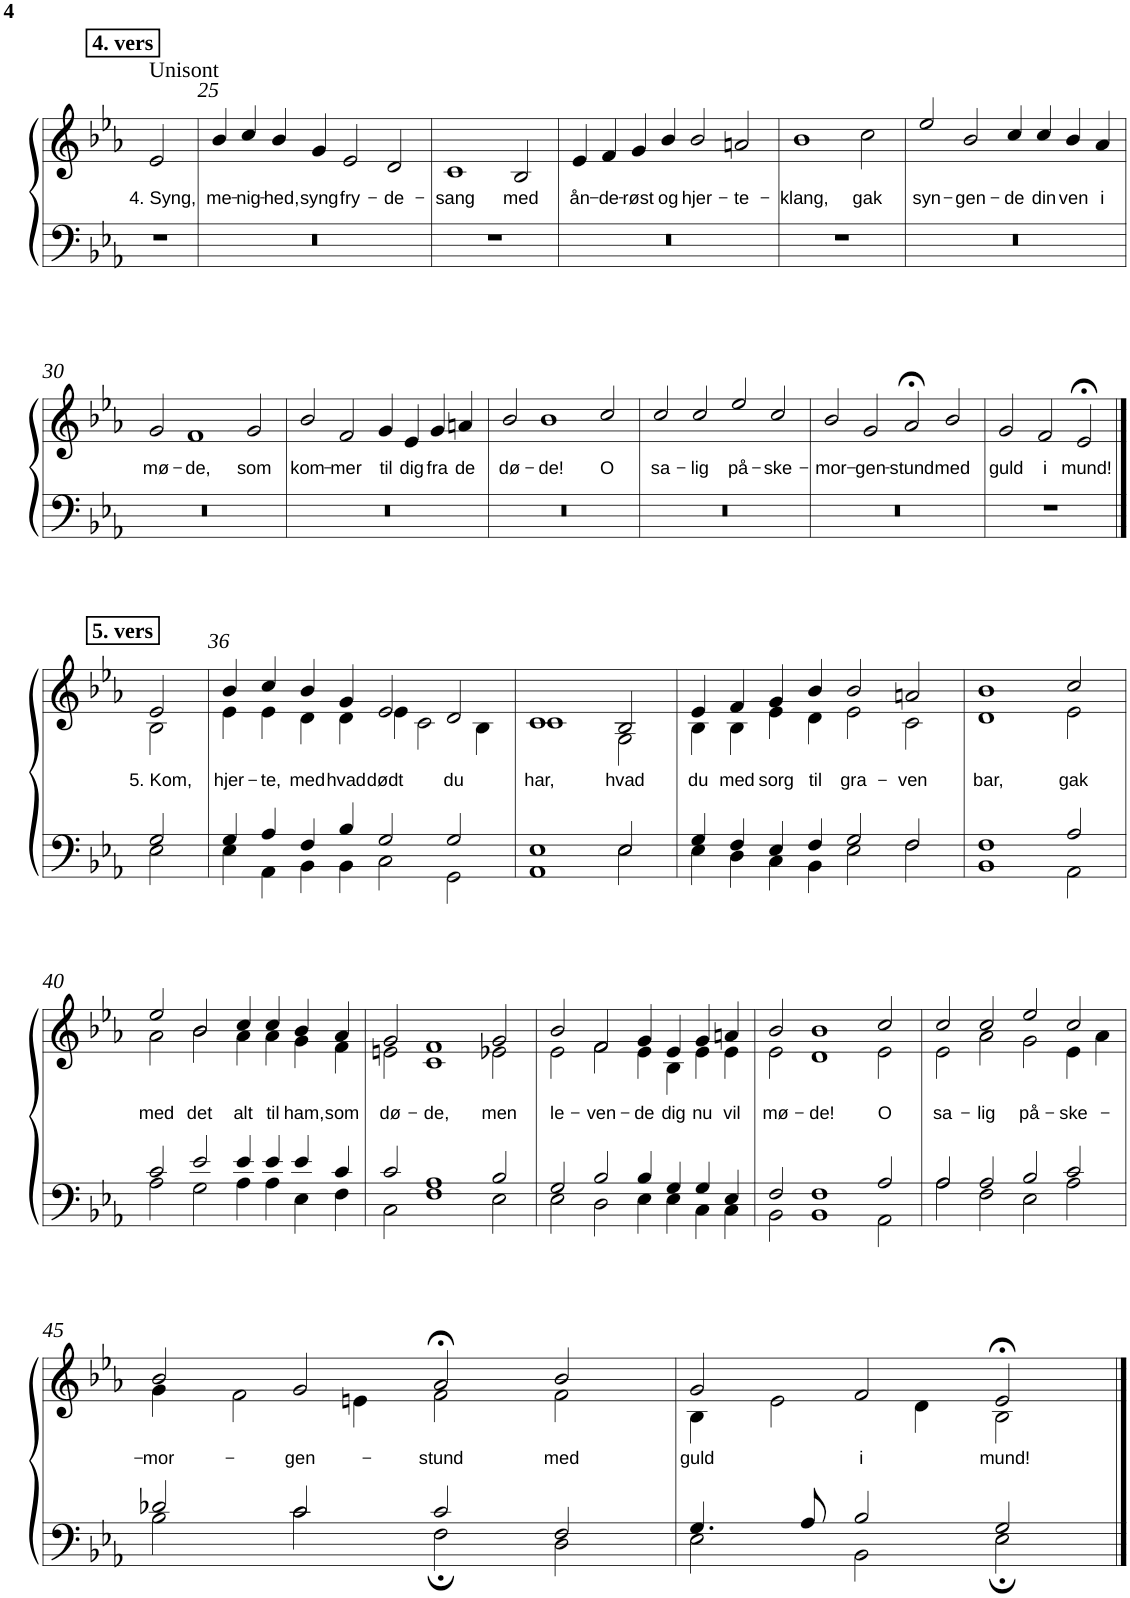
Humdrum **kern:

**kern	**kern	**text	**kern
*part2	*part2	*part2	*part1
*staff3	*staff2	*staff2	*staff1
*I"Piano	*	*	*I"Diskant
*I'Pno	*	*	*I'D
!!LO:PB:g=z
*clefF4	*clefG2	*	*clefG2
*k[b-e-a-]	*k[b-e-a-]	*	*k[b-e-a-]
*E-:	*E-:	*	*E-:
*M4/2	*M4/2	*	*M4/2
*met(c|)	*met(c|)	*	*met(c|)
!!LO:REH:place=s1:a:B:cj:t=4. vers
=24X3	=24X3	=24X3	=24X3
!	!LO:TX:a:t=Unisont	!	!
!	!	!LO:LY:b	!
0r	2e-/	4. Syng,	2r
.	1.ryy	.	1.ryy
=25	=25	=25	=25
!	!	!LO:LY:b	!
0r	4b-/	me-	0r
!	!	!LO:LY:b	!
.	4cc/	-nig-	.
!	!	!LO:LY:b	!
.	4b-/	-hed,	.
!	!	!LO:LY:b	!
.	4g/	syng	.
!	!	!LO:LY:b	!
.	2e-/	fry-	.
!	!	!LO:LY:b	!
.	2d/	-de-	.
=26	=26	=26	=26
!	!	!LO:LY:b	!
0r	1c	-sang	1r
!	!	!LO:LY:b	!
.	2B-/	med	2r
.	2ryy	.	2ryy
=27	=27	=27	=27
!	!	!LO:LY:b	!
0r	4e-/	ån-	0r
!	!	!LO:LY:b	!
.	4f/	-de-	.
!	!	!LO:LY:b	!
.	4g/	-røst	.
!	!	!LO:LY:b	!
.	4b-/	og	.
!	!	!LO:LY:b	!
.	2b-/	hjer-	.
!	!	!LO:LY:b	!
.	2an/	-te-	.
=28	=28	=28	=28
!	!	!LO:LY:b	!
0r	1b-	-klang,	1r
!	!	!LO:LY:b	!
.	2cc\	gak	2r
.	2ryy	.	2ryy
=29	=29	=29	=29
!	!	!LO:LY:b	!
0r	2ee-/	syn-	0r
!	!	!LO:LY:b	!
.	2b-/	-gen-	.
!	!	!LO:LY:b	!
.	4cc/	-de	.
!	!	!LO:LY:b	!
.	4cc/	din	.
!	!	!LO:LY:b	!
.	4b-/	ven	.
!	!	!LO:LY:b	!
.	4a-/	i	.
!!LO:LB:g=z
=30	=30	=30	=30
!	!	!LO:LY:b	!
0r	2g/	mø-	0r
!	!	!LO:LY:b	!
.	1f	-de,	.
!	!	!LO:LY:b	!
.	2g/	som	.
=31	=31	=31	=31
!	!	!LO:LY:b	!
0r	2b-/	kom-	0r
!	!	!LO:LY:b	!
.	2f/	-mer	.
!	!	!LO:LY:b	!
.	4g/	til	.
!	!	!LO:LY:b	!
.	4e-/	dig	.
!	!	!LO:LY:b	!
.	4g/	fra	.
!	!	!LO:LY:b	!
.	4an/	de	.
=32	=32	=32	=32
!	!	!LO:LY:b	!
0r	2b-/	dø-	0r
!	!	!LO:LY:b	!
.	1b-	-de!	.
!	!	!LO:LY:b	!
.	2cc/	O	.
=33	=33	=33	=33
!	!	!LO:LY:b	!
0r	2cc/	sa-	0r
!	!	!LO:LY:b	!
.	2cc/	-lig	.
!	!	!LO:LY:b	!
.	2ee-/	på-	.
!	!	!LO:LY:b	!
.	2cc/	-ske-	.
=34	=34	=34	=34
!	!	!LO:LY:b	!
0r	2b-/	-mor-	0r
!	!	!LO:LY:b	!
.	2g/	-gen-	.
!	!	!LO:LY:b	!
.	2a-;</	-stund	.
!	!	!LO:LY:b	!
.	2b-/	med	.
=35	=35	=35	=35
!	!	!LO:LY:b	!
0r	2g/	guld	1r
!	!	!LO:LY:b	!
.	2f/	i	.
!	!	!LO:LY:b	!
.	2e-;</	mund!	2r
.	2ryy	.	2ryy
!!LO:LB:g=z
!!LO:REH:place=s1:a:B:cj:t=5. vers
==35X4	==35X4	==35X4	==35X4
*^	*	*	*
!	!	!	!LO:LY:b	!
*	*	*^	*	*
2G/	2E-\	2e-/	2B-\	5. Kom,	2r
=36	=36	=36	=36	=36	=36
!	!	!	!	!LO:LY:b	!
4G/	4E-\	4b-/	4e-\	hjer-	0r
!	!	!	!	!LO:LY:b	!
4A-/	4AA-\	4cc/	4e-\	-te,	.
!	!	!	!	!LO:LY:b	!
4F/	4BB-\	4b-/	4d\	med	.
!	!	!	!	!LO:LY:b	!
4B-/	4BB-\	4g/	4d\	hvad	.
!	!	!	!	!LO:LY:b	!
2G/	2C\	2e-/	4e-\	dødt	.
.	.	.	2c\	.	.
!	!	!	!	!LO:LY:b	!
2G/	2GG\	2d/	.	du	.
.	.	.	4B-\	.	.
=37	=37	=37	=37	=37	=37
!	!	!	!	!LO:LY:b	!
1E-	1AA-	1c	1c	har,	1r
!	!	!	!	!LO:LY:b	!
2E-/	2E-\	2B-/	2G\	hvad	2r
=38	=38	=38	=38	=38	=38
!	!	!	!	!LO:LY:b	!
4G/	4E-\	4e-/	4B-\	du	0r
!	!	!	!	!LO:LY:b	!
4F/	4D\	4f/	4B-\	med	.
!	!	!	!	!LO:LY:b	!
4E-/	4C\	4g/	4e-\	sorg	.
!	!	!	!	!LO:LY:b	!
4F/	4BB-\	4b-/	4d\	til	.
!	!	!	!	!LO:LY:b	!
2G/	2E-\	2b-/	2e-\	gra-	.
!	!	!	!	!LO:LY:b	!
2F/	2F\	2an/	2c\	-ven	.
=39	=39	=39	=39	=39	=39
!	!	!	!	!LO:LY:b	!
1F	1BB-	1b-	1d	bar,	1r
!	!	!	!	!LO:LY:b	!
2A-/	2AA-\	2cc/	2e-\	gak	2r
!!LO:LB:g=z
=40	=40	=40	=40	=40	=40
!	!	!	!	!LO:LY:b	!
2c/	2A-\	2ee-/	2a-\	med	0r
!	!	!	!	!LO:LY:b	!
2e-/	2G\	2b-/	2b-\	det	.
!	!	!	!	!LO:LY:b	!
4e-/	4A-\	4cc/	4a-\	alt	.
!	!	!	!	!LO:LY:b	!
4e-/	4A-\	4cc/	4a-\	til	.
!	!	!	!	!LO:LY:b	!
4e-/	4E-\	4b-/	4g\	ham,	.
!	!	!	!	!LO:LY:b	!
4c/	4F\	4a-/	4f\	som	.
=41	=41	=41	=41	=41	=41
!	!	!	!	!LO:LY:b	!
2c/	2C\	2g/	2en\	dø-	0r
!	!	!	!	!LO:LY:b	!
1A-	1F	1f	1c	-de,	.
!	!	!	!	!LO:LY:b	!
2B-/	2E-\	2g/	2e-X\	men	.
=42	=42	=42	=42	=42	=42
!	!	!	!	!LO:LY:b	!
2G/	2E-\	2b-/	2e-\	le-	0r
!	!	!	!	!LO:LY:b	!
2B-/	2D\	2f/	2f\	-ven-	.
!	!	!	!	!LO:LY:b	!
4B-/	4E-\	4g/	4e-\	-de	.
!	!	!	!	!LO:LY:b	!
4G/	4E-\	4e-/	4B-\	dig	.
!	!	!	!	!LO:LY:b	!
4G/	4C\	4g/	4e-\	nu	.
!	!	!	!	!LO:LY:b	!
4E-/	4C\	4an/	4e-\	vil	.
=43	=43	=43	=43	=43	=43
!	!	!	!	!LO:LY:b	!
2F/	2BB-\	2b-/	2e-\	mø-	0r
!	!	!	!	!LO:LY:b	!
1F	1BB-	1b-	1d	-de!	.
!	!	!	!	!LO:LY:b	!
2A-/	2AA-\	2cc/	2e-\	O	.
=44	=44	=44	=44	=44	=44
!	!	!	!	!LO:LY:b	!
2A-/	2A-\	2cc/	2e-\	sa-	0r
!	!	!	!	!LO:LY:b	!
2A-/	2F\	2cc/	2a-\	-lig	.
!	!	!	!	!LO:LY:b	!
2B-/	2E-\	2ee-/	2g\	på-	.
!	!	!	!	!LO:LY:b	!
2c/	2A-\	2cc/	4e-\	-ske-	.
.	.	.	4a-\	.	.
!!LO:LB:g=z
=45	=45	=45	=45	=45	=45
!	!	!	!	!LO:LY:b	!
2d-X/	2B-\	2b-/	4g\	-mor-	0r
.	.	.	2f\	.	.
!	!	!	!	!LO:LY:b	!
2c/	2c\	2g/	.	-gen-	.
.	.	.	4en\	.	.
!	!	!	!	!LO:LY:b	!
2c/	2F;\	2a-;</	2f\	-stund	.
!	!	!	!	!LO:LY:b	!
2F/	2D\	2b-/	2f\	med	.
=46	=46	=46	=46	=46	=46
!	!	!	!	!LO:LY:b	!
4.G/	2E-\	2g/	4B-\	guld	1r
.	.	.	2e-\	.	.
8A-/	.	.	.	.	.
!	!	!	!	!LO:LY:b	!
2B-/	2BB-\	2f/	.	i	.
.	.	.	4d\	.	.
!	!	!	!	!LO:LY:b	!
2G/	2E-;\	2e-;</	2B-\	mund!	2r
*v	*v	*	*	*	*
*	*v	*v	*	*
==	==	==	==
*-	*-	*-	*-
